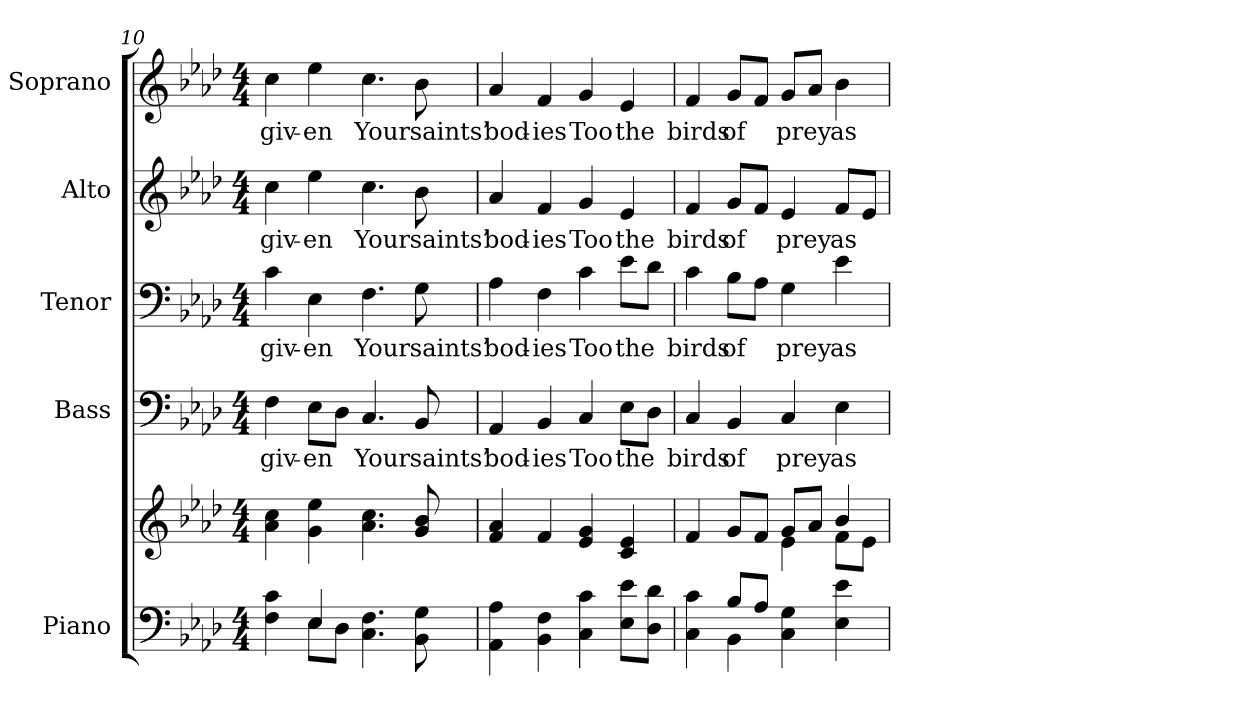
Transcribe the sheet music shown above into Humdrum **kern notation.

**kern	**kern	**kern	**text	**kern	**text	**kern	**text	**kern	**text
*part5	*part5	*part4	*part4	*part3	*part3	*part2	*part2	*part1	*part1
*staff6	*staff5	*staff4	*staff4	*staff3	*staff3	*staff2	*staff2	*staff1	*staff1
*I"Piano	*	*I"Bass	*	*I"Tenor	*	*I"Alto	*	*I"Soprano	*
*I'Pno.	*	*I'B.	*	*I'T.	*	*I'A.	*	*I'S.	*
!!LO:PB:g=z
*clefF4	*clefG2	*clefF4	*	*clefF4	*	*clefG2	*	*clefG2	*
*k[b-e-a-d-]	*k[b-e-a-d-]	*k[b-e-a-d-]	*	*k[b-e-a-d-]	*	*k[b-e-a-d-]	*	*k[b-e-a-d-]	*
*A-:	*A-:	*A-:	*	*A-:	*	*A-:	*	*A-:	*
*M4/4	*M4/4	*M4/4	*	*M4/4	*	*M4/4	*	*M4/4	*
=10	=10	=10	=10	=10	=10	=10	=10	=10	=10
*^	*	*	*	*	*	*	*	*	*
!	!	!	!	!LO:LY:b:color=#000000	!	!	!	!	!	!
!	!	!	!	!	!	!LO:LY:b:color=#000000	!	!	!	!
!	!	!	!	!	!	!	!	!LO:LY:b:color=#000000	!	!
!	!	!	!	!	!	!	!	!	!	!LO:LY:b:color=#000000
4Fi\ 4ci	4ryy	4a-i\ 4cci	4Fi\	giv-	4ci\	giv-	4cci\	giv-	4cci\	giv-
!	!	!	!	!LO:LY:b:color=#000000	!	!	!	!	!	!
!	!	!	!	!	!	!LO:LY:b:color=#000000	!	!	!	!
!	!	!	!	!	!	!	!	!LO:LY:b:color=#000000	!	!
!	!	!	!	!	!	!	!	!	!	!LO:LY:b:color=#000000
4E-i/	8E-i\L	4gi\ 4ee-i	8E-i\L	-en	4E-i\	-en	4ee-i\	-en	4ee-i\	-en
.	8D-i\J	.	8D-i\J	.	.	.	.	.	.	.
!	!	!	!	!LO:LY:b:color=#000000	!	!	!	!	!	!
!	!	!	!	!	!	!LO:LY:b:color=#000000	!	!	!	!
!	!	!	!	!	!	!	!	!LO:LY:b:color=#000000	!	!
!	!	!	!	!	!	!	!	!	!	!LO:LY:b:color=#000000
4.Ci\ 4.Fi	2ryy	4.a-i\ 4.cci	4.Ci/	Your	4.Fi\	Your	4.cci\	Your	4.cci\	Your
!	!	!	!	!LO:LY:b:color=#000000	!	!	!	!	!	!
!	!	!	!	!	!	!LO:LY:b:color=#000000	!	!	!	!
!	!	!	!	!	!	!	!	!LO:LY:b:color=#000000	!	!
!	!	!	!	!	!	!	!	!	!	!LO:LY:b:color=#000000
8BB-i\ 8Gi	.	8gi/ 8b-i	8BB-i/	saints’	8Gi\	saints’	8b-i\	saints’	8b-i\	saints’
*v	*v	*	*	*	*	*	*	*	*	*
=11	=11	=11	=11	=11	=11	=11	=11	=11	=11
!	!	!	!LO:LY:b:color=#000000	!	!	!	!	!	!
!	!	!	!	!	!LO:LY:b:color=#000000	!	!	!	!
!	!	!	!	!	!	!	!LO:LY:b:color=#000000	!	!
!	!	!	!	!	!	!	!	!	!LO:LY:b:color=#000000
4AA-i\ 4A-i	4fi/ 4a-i	4AA-i/	bod-	4A-i\	bod-	4a-i/	bod-	4a-i/	bod-
!	!	!	!LO:LY:b:color=#000000	!	!	!	!	!	!
!	!	!	!	!	!LO:LY:b:color=#000000	!	!	!	!
!	!	!	!	!	!	!	!LO:LY:b:color=#000000	!	!
!	!	!	!	!	!	!	!	!	!LO:LY:b:color=#000000
4BB-i\ 4Fi	4fi/	4BB-i/	-ies	4Fi\	-ies	4fi/	-ies	4fi/	-ies
!	!	!	!LO:LY:b:color=#000000	!	!	!	!	!	!
!	!	!	!	!	!LO:LY:b:color=#000000	!	!	!	!
!	!	!	!	!	!	!	!LO:LY:b:color=#000000	!	!
!	!	!	!	!	!	!	!	!	!LO:LY:b:color=#000000
4Ci\ 4ci	4e-i/ 4gi	4Ci/	Too	4ci\	Too	4gi/	Too	4gi/	Too
!	!	!	!LO:LY:b:color=#000000	!	!	!	!	!	!
!	!	!	!	!	!LO:LY:b:color=#000000	!	!	!	!
!	!	!	!	!	!	!	!LO:LY:b:color=#000000	!	!
!	!	!	!	!	!	!	!	!	!LO:LY:b:color=#000000
8E-i\ 8e-iL	4ci/ 4e-i	8E-i\L	the	8e-i\L	the	4e-i/	the	4e-i/	the
8D-i\ 8d-iJ	.	8D-i\J	.	8d-i\J	.	.	.	.	.
=12	=12	=12	=12	=12	=12	=12	=12	=12	=12
*^	*^	*	*	*	*	*	*	*	*
!	!	!	!	!	!LO:LY:b:color=#000000	!	!	!	!	!	!
!	!	!	!	!	!	!	!LO:LY:b:color=#000000	!	!	!	!
!	!	!	!	!	!	!	!	!	!LO:LY:b:color=#000000	!	!
!	!	!	!	!	!	!	!	!	!	!	!LO:LY:b:color=#000000
4Ci\ 4ci	4ryy	4fi/	2ryy	4Ci/	birds	4ci\	birds	4fi/	birds	4fi/	birds
!	!	!	!	!	!LO:LY:b:color=#000000	!	!	!	!	!	!
!	!	!	!	!	!	!	!LO:LY:b:color=#000000	!	!	!	!
!	!	!	!	!	!	!	!	!	!LO:LY:b:color=#000000	!	!
!	!	!	!	!	!	!	!	!	!	!	!LO:LY:b:color=#000000
8B-i/L	4BB-i\	8gi/L	.	4BB-i/	of	8B-i\L	of	8gi/L	of	8gi/L	of
8A-i/J	.	8fi/J	.	.	.	8A-i\J	.	8fi/J	.	8fi/J	.
!	!	!	!	!	!LO:LY:b:color=#000000	!	!	!	!	!	!
!	!	!	!	!	!	!	!LO:LY:b:color=#000000	!	!	!	!
!	!	!	!	!	!	!	!	!	!LO:LY:b:color=#000000	!	!
!	!	!	!	!	!	!	!	!	!	!	!LO:LY:b:color=#000000
4Ci\ 4Gi	2ryy	8gi/L	4e-i\	4Ci/	prey	4Gi\	prey	4e-i/	prey	8gi/L	prey
.	.	8a-i/J	.	.	.	.	.	.	.	8a-i/J	.
!	!	!	!	!	!LO:LY:b:color=#000000	!	!	!	!	!	!
!	!	!	!	!	!	!	!LO:LY:b:color=#000000	!	!	!	!
!	!	!	!	!	!	!	!	!	!LO:LY:b:color=#000000	!	!
!	!	!	!	!	!	!	!	!	!	!	!LO:LY:b:color=#000000
4E-i\ 4e-i	.	4b-i/	8fi\L	4E-i\	as	4e-i\	as	8fi/L	as	4b-i\	as
.	.	.	8e-i\J	.	.	.	.	8e-i/J	.	.	.
*v	*v	*	*	*	*	*	*	*	*	*	*
*	*v	*v	*	*	*	*	*	*	*	*
=	=	=	=	=	=	=	=	=	=
*-	*-	*-	*-	*-	*-	*-	*-	*-	*-
